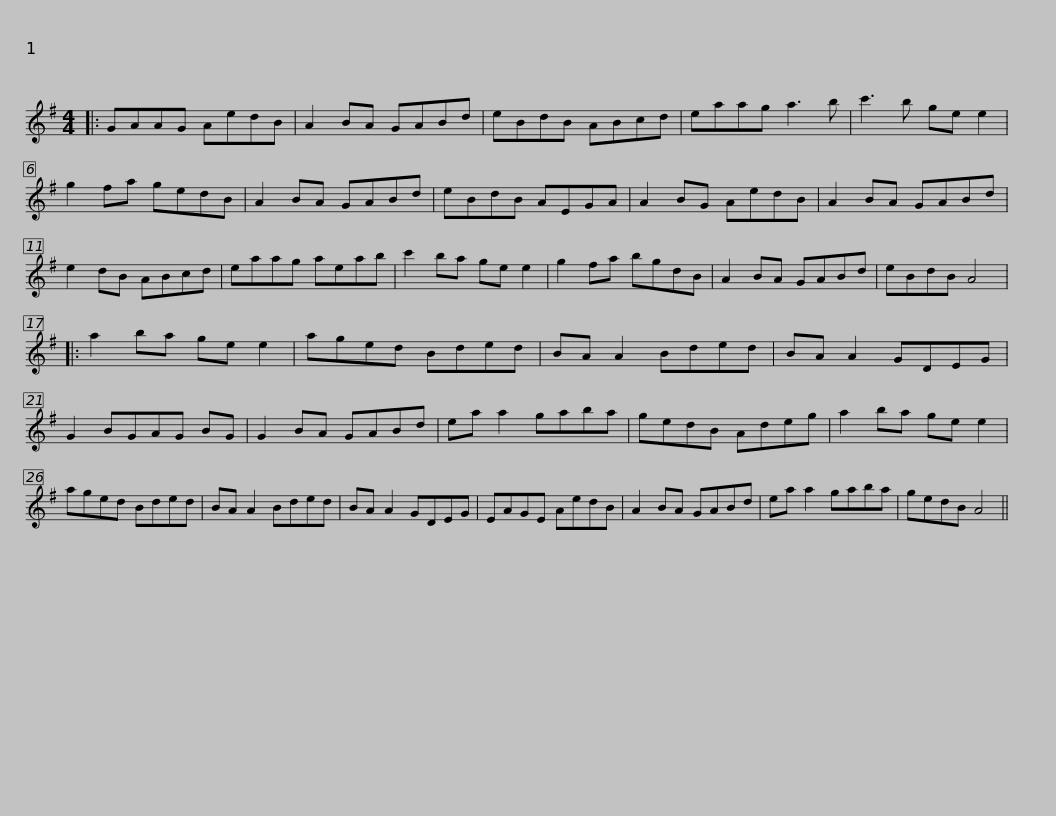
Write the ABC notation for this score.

X:1
L:1/8
M:4/4
I:linebreak $
K:G
V:1 treble
V:1
|: GAAG AedB | A2 BA GABd | eBdB ABcd | eaag a3 b | c'3 b ge e2 | %5
 g2 fa gedB |$ A2 BA GABd | eBdB AEGA | A2 BG AedB | A2 BA GABd | %10
 e2 dB ABcd | eaag aeab |$ c'2 ba ge e2 | g2 fa bgdB | A2 BA GABd | %15
 eBdB A4 |: a2 ba ge e2 | aged Bded |$ BA A2 Bded | BA A2 GDEG | %20
 G2 BGAG BG | G2 BA GABd | ea a2 gaba | gedB Adeg |$ a2 ba ge e2 | %25
 aged Bded | BA A2 Bded | BA A2 GDEG | EAGE AedB | A2 BA GABd |$ %30
 ea a2 gaba | gedB A4 || %32
